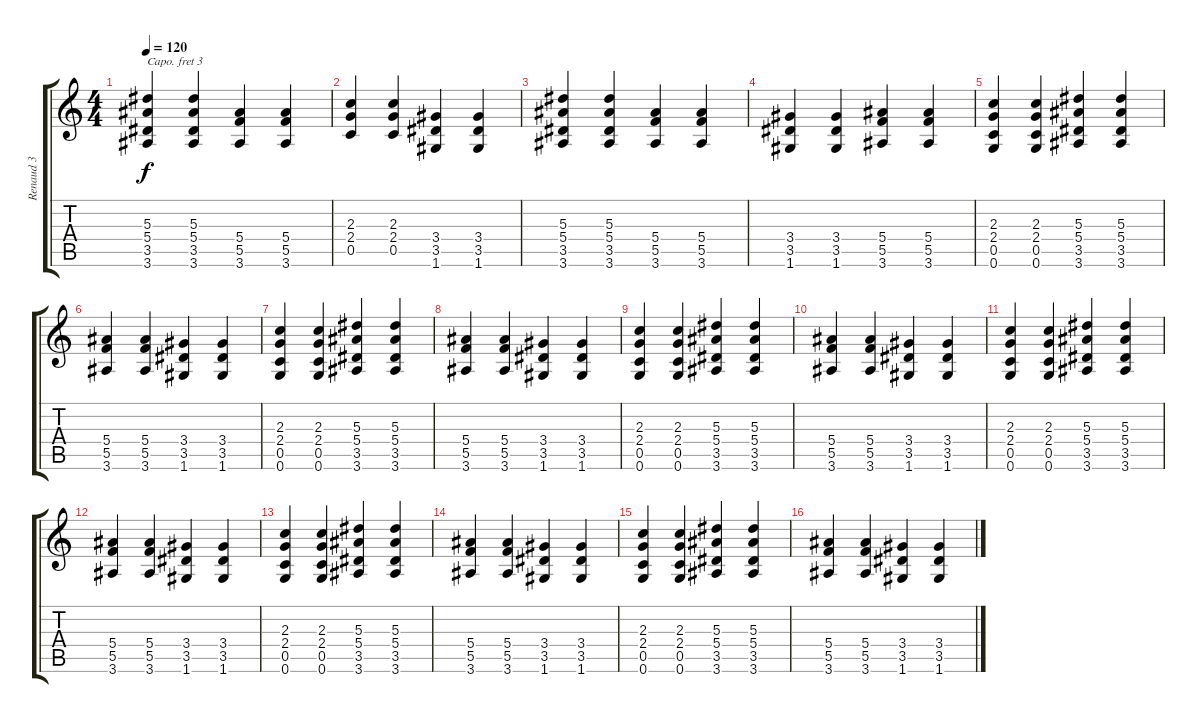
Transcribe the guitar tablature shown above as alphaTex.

\track ("Renaud 3" "Renaud 3") {instrument acousticguitarsteel}
\staff {score tabs}
\capo 3
\tuning (E4 B3 G3 D3 A2 E2) {hide}
\ts (4 4)
\tempo 120
\clef g2
\ks c
(5.3 5.4 3.5 3.6).4{dy f} (5.3 5.4 3.5 3.6).4 (5.4 5.5 3.6).4 (5.4 5.5 3.6).4 |
(2.3 2.4 0.5).4 (2.3 2.4 0.5).4 (3.4 3.5 1.6).4 (3.4 3.5 1.6).4 |
(5.3 5.4 3.5 3.6).4 (5.3 5.4 3.5 3.6).4 (5.4 5.5 3.6).4 (5.4 5.5 3.6).4 |
(3.4 3.5 1.6).4 (3.4 3.5 1.6).4 (5.4 5.5 3.6).4 (5.4 5.5 3.6).4 |
(2.3 2.4 0.5 0.6).4 (2.3 2.4 0.5 0.6).4 (5.3 5.4 3.5 3.6).4 (5.3 5.4 3.5 3.6).4 |
(5.4 5.5 3.6).4 (5.4 5.5 3.6).4 (3.4 3.5 1.6).4 (3.4 3.5 1.6).4 |
(2.3 2.4 0.5 0.6).4 (2.3 2.4 0.5 0.6).4 (5.3 5.4 3.5 3.6).4 (5.3 5.4 3.5 3.6).4 |
(5.4 5.5 3.6).4 (5.4 5.5 3.6).4 (3.4 3.5 1.6).4 (3.4 3.5 1.6).4 |
(2.3 2.4 0.5 0.6).4 (2.3 2.4 0.5 0.6).4 (5.3 5.4 3.5 3.6).4 (5.3 5.4 3.5 3.6).4 |
(5.4 5.5 3.6).4 (5.4 5.5 3.6).4 (3.4 3.5 1.6).4 (3.4 3.5 1.6).4 |
(2.3 2.4 0.5 0.6).4 (2.3 2.4 0.5 0.6).4 (5.3 5.4 3.5 3.6).4 (5.3 5.4 3.5 3.6).4 |
(5.4 5.5 3.6).4 (5.4 5.5 3.6).4 (3.4 3.5 1.6).4 (3.4 3.5 1.6).4 |
(2.3 2.4 0.5 0.6).4 (2.3 2.4 0.5 0.6).4 (5.3 5.4 3.5 3.6).4 (5.3 5.4 3.5 3.6).4 |
(5.4 5.5 3.6).4 (5.4 5.5 3.6).4 (3.4 3.5 1.6).4 (3.4 3.5 1.6).4 |
(2.3 2.4 0.5 0.6).4 (2.3 2.4 0.5 0.6).4 (5.3 5.4 3.5 3.6).4 (5.3 5.4 3.5 3.6).4 |
(5.4 5.5 3.6).4 (5.4 5.5 3.6).4 (3.4 3.5 1.6).4 (3.4 3.5 1.6).4
